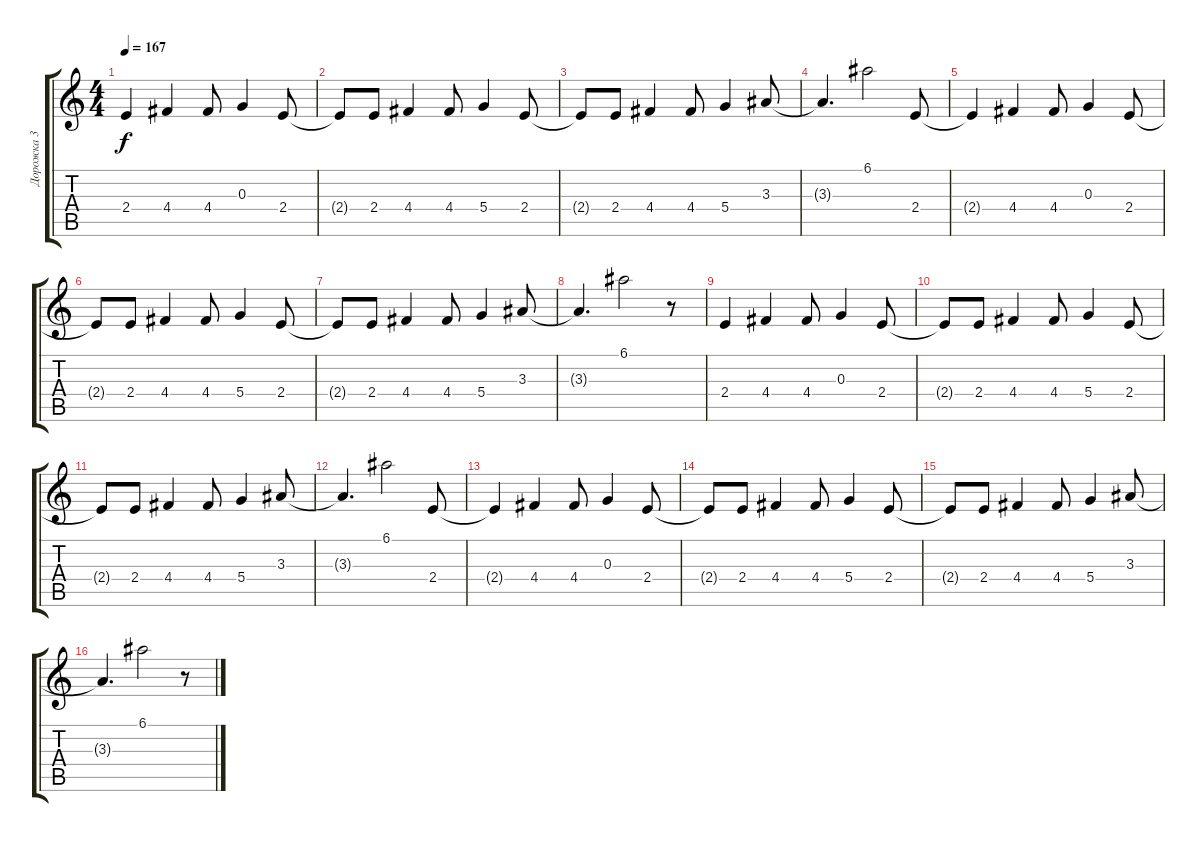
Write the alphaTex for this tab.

\track ("Дорожка 3" "Дорожка 3") {instrument overdrivenguitar}
\staff {score tabs}
\tuning (E4 B3 G3 D3 A2 E2) {hide}
\ts (4 4)
\tempo 167
\clef g2
\ks c
2.4.4{dy f} 4.4.4 4.4.8 0.3.4 2.4.8 |
2.4{t}.8 2.4.8 4.4.4 4.4.8 5.4.4 2.4.8 |
2.4{t}.8 2.4.8 4.4.4 4.4.8 5.4.4 3.3.8 |
3.3{t}.4{d} 6.1.2 2.4.8 |
2.4{t}.4 4.4.4 4.4.8 0.3.4 2.4.8 |
2.4{t}.8 2.4.8 4.4.4 4.4.8 5.4.4 2.4.8 |
2.4{t}.8 2.4.8 4.4.4 4.4.8 5.4.4 3.3.8 |
3.3{t}.4{d} 6.1.2 r.8 |
2.4.4 4.4.4 4.4.8 0.3.4 2.4.8 |
2.4{t}.8 2.4.8 4.4.4 4.4.8 5.4.4 2.4.8 |
2.4{t}.8 2.4.8 4.4.4 4.4.8 5.4.4 3.3.8 |
3.3{t}.4{d} 6.1.2 2.4.8 |
2.4{t}.4 4.4.4 4.4.8 0.3.4 2.4.8 |
2.4{t}.8 2.4.8 4.4.4 4.4.8 5.4.4 2.4.8 |
2.4{t}.8 2.4.8 4.4.4 4.4.8 5.4.4 3.3.8 |
3.3{t}.4{d} 6.1.2 r.8
